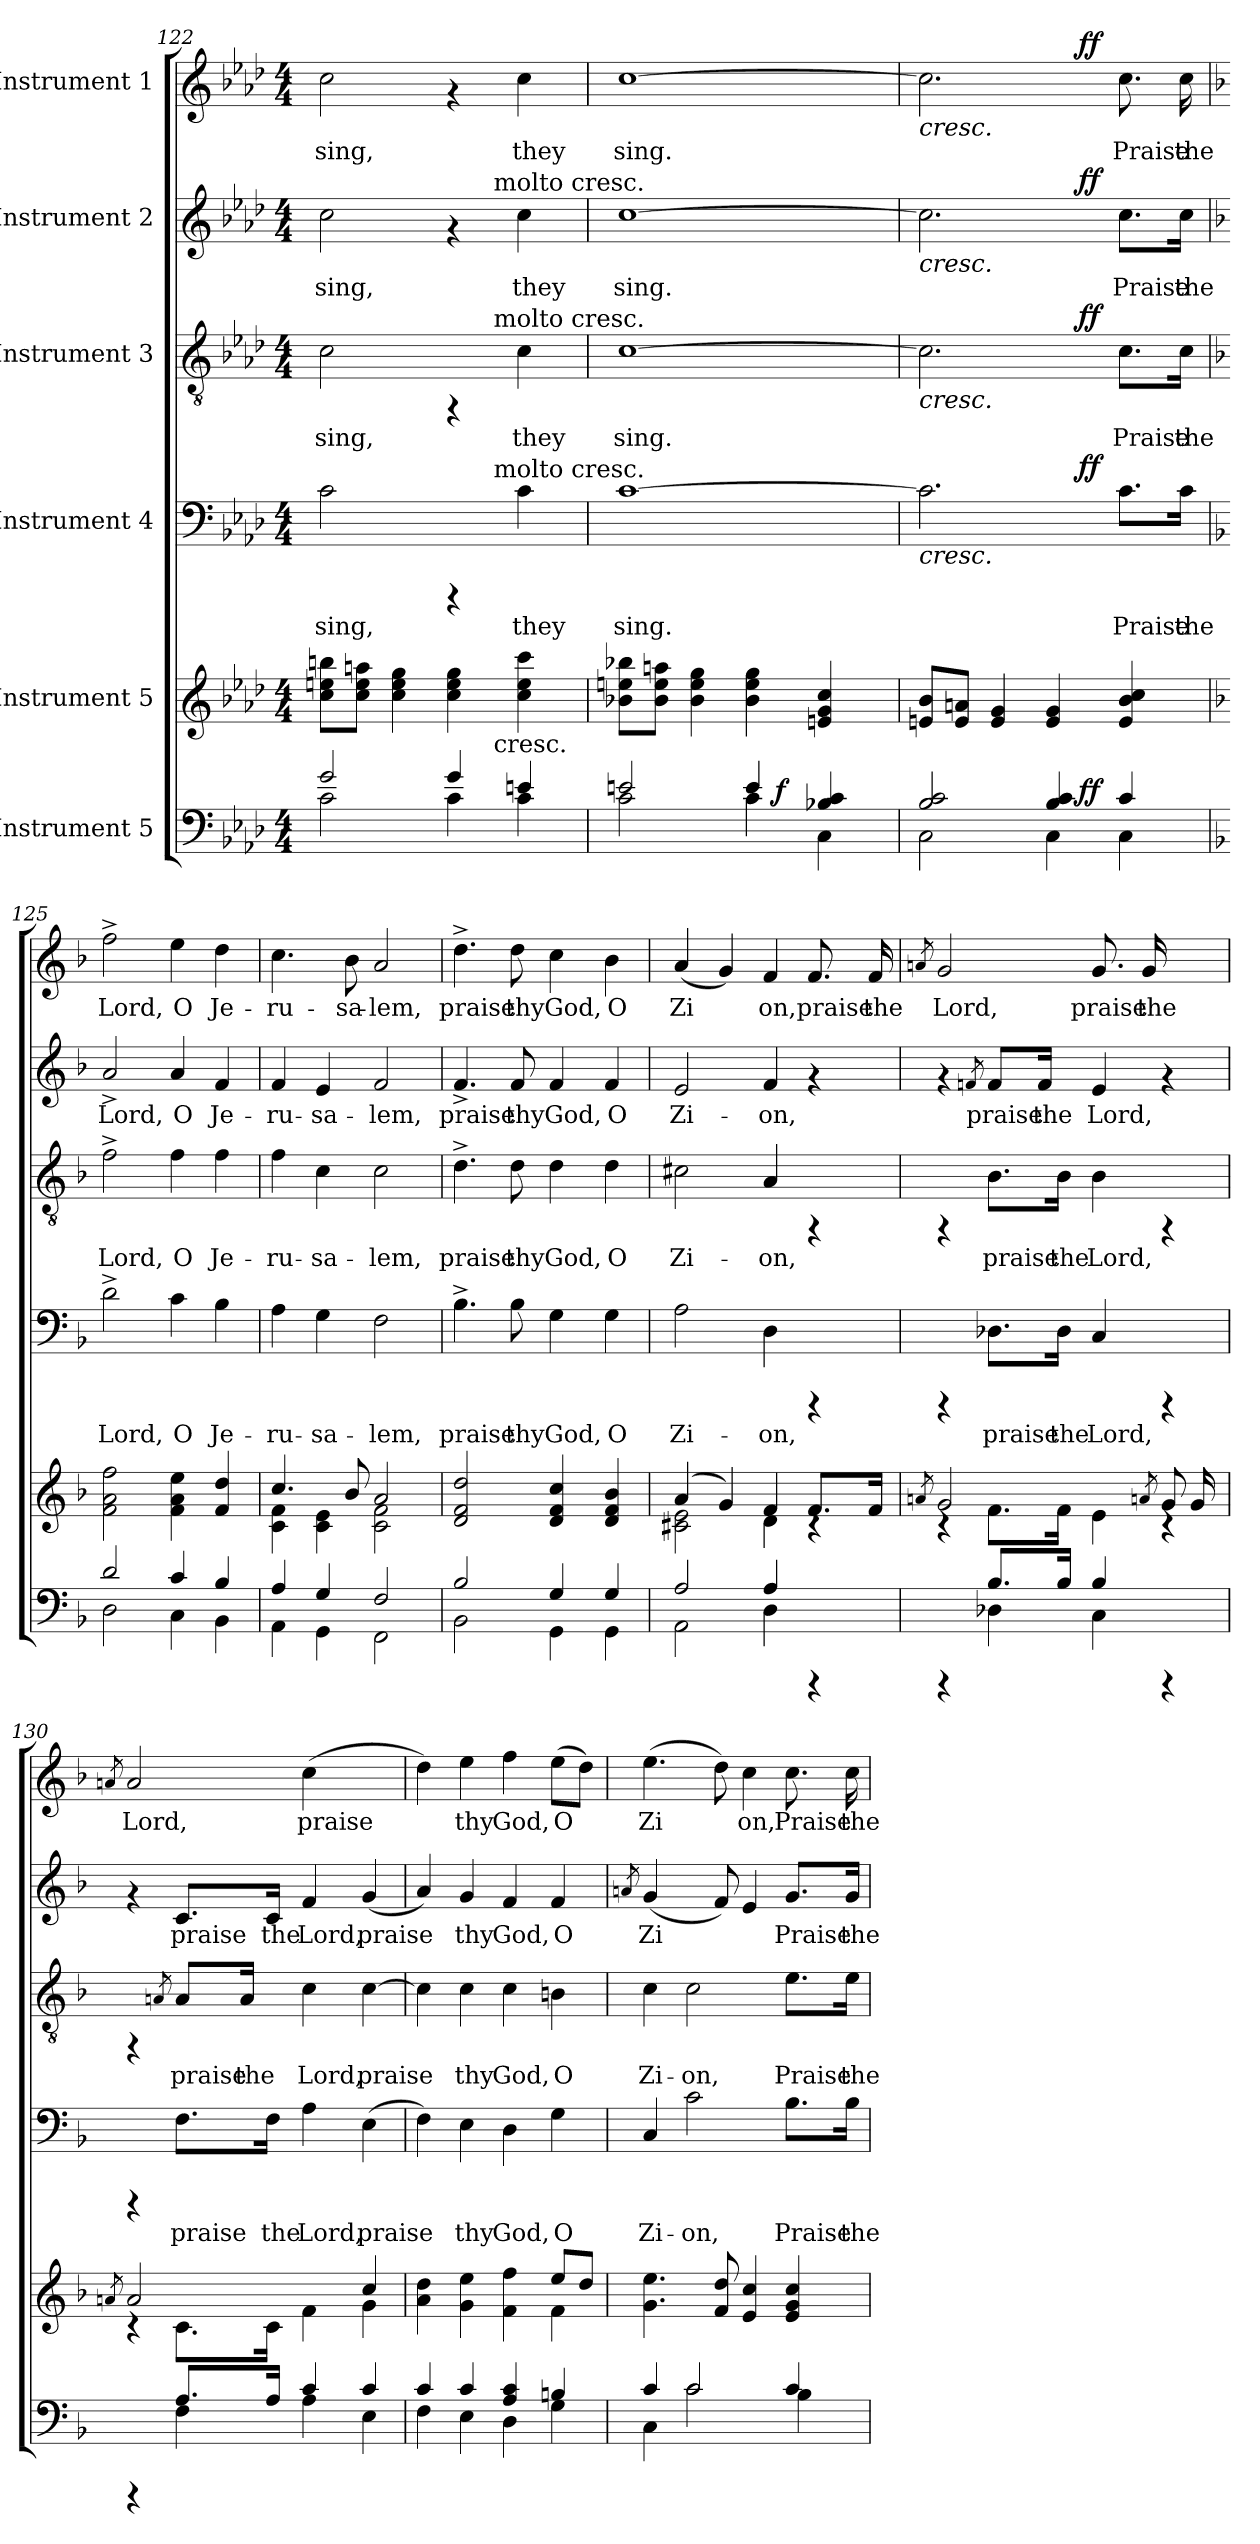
**kern	**dynam	**kern	**kern	**text	**dynam	**kern	**text	**dynam	**kern	**text	**dynam	**kern	**text	**dynam
*part6	*part6	*part5	*part4	*part4	*part4	*part3	*part3	*part3	*part2	*part2	*part2	*part1	*part1	*part1
*staff6	*staff6	*staff5	*staff4	*staff4	*staff4	*staff3	*staff3	*staff3	*staff2	*staff2	*staff2	*staff1	*staff1	*staff1
*I"Instrument 5	*	*I"Instrument 5	*I"Instrument 4	*	*	*I"Instrument 3	*	*	*I"Instrument 2	*	*	*I"Instrument 1	*	*
*clefF4	*	*clefG2	*clefF4	*	*	*clefGv2	*	*	*clefG2	*	*	*clefG2	*	*
*k[b-e-a-d-]	*	*k[b-e-a-d-]	*k[b-e-a-d-]	*	*	*k[b-e-a-d-]	*	*	*k[b-e-a-d-]	*	*	*k[b-e-a-d-]	*	*
*A-:	*	*A-:	*A-:	*	*	*A-:	*	*	*A-:	*	*	*A-:	*	*
*M4/4	*	*M4/4	*M4/4	*	*	*M4/4	*	*	*M4/4	*	*	*M4/4	*	*
=122	=122	=122	=122	=122	=122	=122	=122	=122	=122	=122	=122	=122	=122	=122
*^	*	*	*	*	*	*	*	*	*	*	*	*	*	*
!	!	!	!	!	!LO:LY:b:cj	!	!	!LO:LY:b:cj	!	!	!LO:LY:b:cj	!	!	!LO:LY:b:cj	!
*	*	*	*^	*^	*	*	*^	*	*	*^	*	*	*	*	*
2g/	2c\	.	8een\ 8cc\ 8bbn\L	2ryy	2c\	2ryy	sing,	.	2c\	2ryy	sing,	.	2cc\	2ryy	sing,	.	2cc\	sing,	.
.	.	.	8aan\ 8ee\ 8cc\J	.	.	.	.	.	.	.	.	.	.	.	.	.	.	.	.
.	.	.	4gg\ 4ee\ 4cc\	.	.	.	.	.	.	.	.	.	.	.	.	.	.	.	.
4g/	4c\	.	4gg\ 4ee\ 4cc\	8.ryy	4rCCC	8.ryy	.	.	4rFF	8.ryy	.	.	4rf	8.ryy	.	.	4rf	.	.
!	!	!	!	!	!	!	!	!	!	!	!	!	!	!LO:TX:a:t=molto cresc.	!	!	!	!	!
!	!	!	!	!	!	!	!	!	!	!LO:TX:a:t=molto cresc.	!	!	!	!	!	!	!	!	!
!	!	!	!	!	!	!LO:TX:a:t=molto cresc.	!	!	!	!	!	!	!	!	!	!	!	!	!
!	!	!	!	!LO:TX:b:t=cresc.	!	!	!	!	!	!	!	!	!	!	!	!	!	!	!
.	.	.	.	4ryy	.	4ryy	.	.	.	4ryy	.	.	.	4ryy	.	.	.	.	.
!	!	!	!	!	!	!	!LO:LY:b:cj	!	!	!	!LO:LY:b:cj	!	!	!	!LO:LY:b:cj	!	!	!LO:LY:b:cj	!
4en/	4c\	.	4ccc\ 4ee\ 4cc\	.	4c\	.	they	.	4c\	.	they	.	4cc\	.	they	.	4cc\	they	.
.	.	.	.	16ryy	.	16ryy	.	.	.	16ryy	.	.	.	16ryy	.	.	.	.	.
=123	=123	=123	=123	=123	=123	=123	=123	=123	=123	=123	=123	=123	=123	=123	=123	=123	=123	=123	=123
!	!	!	!	!	!	!	!LO:LY:b:cj	!	!	!	!LO:LY:b:cj	!	!	!	!LO:LY:b:cj	!	!	!LO:LY:b:cj	!
*	*	*	*v	*v	*	*	*	*	*v	*v	*	*	*v	*v	*	*	*	*	*
*	*^	*	*	*v	*v	*	*	*	*	*	*	*	*	*	*	*
2en/	2c\	2ryy	.	8een\ 8b-X\ 8bb-X\L	[<1c	sing.	.	[<1c	sing.	.	[<1cc	sing.	.	[<1cc	sing.	.
.	.	.	.	8aan\ 8ee\ 8b-\J	.	.	.	.	.	.	.	.	.	.	.	.
.	.	.	.	4gg\ 4ee\ 4b-\	.	.	.	.	.	.	.	.	.	.	.	.
4e/	4c\	16.ryy	.	4gg\ 4ee\ 4b-\	.	.	.	.	.	.	.	.	.	.	.	.
!	!	!	!LO:DY:a	!	!	!	!	!	!	!	!	!	!	!	!	!
.	.	4ryy	f	.	.	.	.	.	.	.	.	.	.	.	.	.
4B-X/ 4c/	4C\	.	.	4cc/ 4g/ 4en/	.	.	.	.	.	.	.	.	.	.	.	.
.	.	8ryy	.	.	.	.	.	.	.	.	.	.	.	.	.	.
.	.	32ryy	.	.	.	.	.	.	.	.	.	.	.	.	.	.
!!LO:LB:g=z
=124	=124	=124	=124	=124	=124	=124	=124	=124	=124	=124	=124	=124	=124	=124	=124	=124
!	!	!	!	!	!	!LO:LY:b:cj	!LO:HP:b	!	!LO:LY:b:cj	!LO:HP:b	!	!LO:LY:b:cj	!LO:HP:b	!	!LO:LY:b:cj	!LO:HP:b
*	*	*	*	*	*^	*	*	*^	*	*	*^	*	*	*^	*	*
2B-/ 2c/	2C\	2ryy	.	8en/ 8b-/L	2.c\]	2ryy	.	<	2.c\]	2ryy	.	<	2.cc\]	2ryy	.	<	2.cc\]	2ryy	.	<
.	.	.	.	8e/ 8an/J	.	.	.	.	.	.	.	.	.	.	.	.	.	.	.	.
.	.	.	.	4g/ 4e/	.	.	.	.	.	.	.	.	.	.	.	.	.	.	.	.
4B-/ 4c/	4C\	16..ryy	.	4g/ 4e/	.	16..ryy	.	.	.	16..ryy	.	.	.	16..ryy	.	.	.	16..ryy	.	.
!	!	!	!LO:DY:a	!	!	!	!	!LO:DY:a	!	!	!	!LO:DY:a	!	!	!	!LO:DY:a	!	!	!	!LO:DY:a
.	.	4ryy	ff	.	.	4ryy	.	ff	.	4ryy	.	ff	.	4ryy	.	ff	.	4ryy	.	ff
!	!	!	!	!	!	!	!LO:LY:b:cj	!	!	!	!LO:LY:b:cj	!	!	!	!LO:LY:b:cj	!	!	!	!LO:LY:b:cj	!
4c/	4C\	.	.	4b-/ 4e/ 4cc/	8.c\L	.	Praise	[	8.c\L	.	Praise	[	8.cc\L	.	Praise	[	8.cc\	.	Praise	[
.	.	8ryy	.	.	.	8ryy	.	.	.	8ryy	.	.	.	8ryy	.	.	.	8ryy	.	.
!	!	!	!	!	!	!	!LO:LY:b:cj	!	!	!	!LO:LY:b:cj	!	!	!	!LO:LY:b:cj	!	!	!	!LO:LY:b:cj	!
.	.	.	.	.	16c\Jk	.	the	.	16c\Jk	.	the	.	16cc\Jk	.	the	.	16cc\	.	the	.
.	.	64ryy	.	.	.	64ryy	.	.	.	64ryy	.	.	.	64ryy	.	.	.	64ryy	.	.
*	*	*	*	*	*v	*v	*	*	*	*	*	*	*v	*v	*	*	*v	*v	*	*
*v	*v	*v	*	*	*	*	*	*v	*v	*	*	*	*	*	*	*	*
=125!	=125!	=125!	=125!	=125!	=125!	=125!	=125!	=125!	=125!	=125!	=125!	=125!	=125!	=125!
*k[b-]	*	*k[b-]	*k[b-]	*	*	*k[b-]	*	*	*k[b-]	*	*	*k[b-]	*	*
*F:	*	*F:	*F:	*	*	*F:	*	*	*F:	*	*	*F:	*	*
*^	*	*	*^	*	*	*^	*	*	*^	*	*	*^	*	*
*	*^	*	*	*	*	*	*	*	*	*	*	*	*	*	*	*	*	*	*
!	!	!	!	!	!	!	!LO:LY:b:cj	!	!	!	!LO:LY:b:cj	!	!	!	!LO:LY:b:cj	!	!	!	!LO:LY:b:cj	!
*	*	*	*	*	*v	*v	*	*	*	*	*	*	*v	*v	*	*	*v	*v	*	*
*	*v	*v	*	*	*	*	*	*v	*v	*	*	*	*	*	*	*	*
2d/	2D\	.	2ff\ 2a\ 2f\	2d^>\	Lord,	.	2f^>\	Lord,	.	2a^>/	Lord,	.	2ff^>\	Lord,	.
!	!	!	!	!	!LO:LY:b:cj	!	!	!LO:LY:b:cj	!	!	!LO:LY:b:cj	!	!	!LO:LY:b:cj	!
4c/	4C\	.	4ee\ 4f\ 4a\	4c\	O	.	4f\	O	.	4a/	O	.	4ee\	O	.
!	!	!	!	!	!LO:LY:b:cj	!	!	!LO:LY:b:cj	!	!	!LO:LY:b:cj	!	!	!LO:LY:b:cj	!
4B-/	4BB-\	.	4dd/ 4f/	4B-\	Je-	.	4f\	Je-	.	4f/	Je-	.	4dd\	Je-	.
=126	=126	=126	=126	=126	=126	=126	=126	=126	=126	=126	=126	=126	=126	=126	=126
*	*	*	*^	*	*	*	*	*	*	*	*	*	*	*	*
!	!	!	!	!	!	!LO:LY:b:cj	!	!	!LO:LY:b:cj	!	!	!LO:LY:b:cj	!	!	!LO:LY:b:cj	!
4A/	4AA\	.	4.cc/	4f\ 4c\	4A\	-ru-	.	4f\	-ru-	.	4f/	-ru-	.	4.cc\	-ru-	.
!	!	!	!	!	!	!LO:LY:b:cj	!	!	!LO:LY:b:cj	!	!	!LO:LY:b:cj	!	!	!	!
4G/	4GG\	.	.	4e\ 4c\	4G\	-sa-	.	4c\	-sa-	.	4e/	-sa-	.	.	.	.
!	!	!	!	!	!	!	!	!	!	!	!	!	!	!	!LO:LY:b:cj	!
.	.	.	8b-/	.	.	.	.	.	.	.	.	.	.	8b-\	-sa-	.
!	!	!	!	!	!	!LO:LY:b:cj	!	!	!LO:LY:b:cj	!	!	!LO:LY:b:cj	!	!	!LO:LY:b:cj	!
2F/	2FF\	.	2a/	2f\ 2c\	2F\	-lem,	.	2c\	-lem,	.	2f/	-lem,	.	2a/	-lem,	.
=127	=127	=127	=127	=127	=127	=127	=127	=127	=127	=127	=127	=127	=127	=127	=127	=127
!	!	!	!	!	!	!LO:LY:b:cj	!	!	!LO:LY:b:cj	!	!	!LO:LY:b:cj	!	!	!LO:LY:b:cj	!
*	*	*	*v	*v	*	*	*	*	*	*	*	*	*	*	*	*
2B-/	2BB-\	.	2dd/ 2f/ 2d/	4.B-^>\	praise	.	4.d^>\	praise	.	4.f^</	praise	.	4.dd^>\	praise	.
!	!	!	!	!	!LO:LY:b:cj	!	!	!LO:LY:b:cj	!	!	!LO:LY:b:cj	!	!	!LO:LY:b:cj	!
.	.	.	.	8B-\	thy	.	8d\	thy	.	8f/	thy	.	8dd\	thy	.
!	!	!	!	!	!LO:LY:b:cj	!	!	!LO:LY:b:cj	!	!	!LO:LY:b:cj	!	!	!LO:LY:b:cj	!
4G/	4GG\	.	4cc/ 4d/ 4f/	4G\	God,	.	4d\	God,	.	4f/	God,	.	4cc\	God,	.
!	!	!	!	!	!LO:LY:b:cj	!	!	!LO:LY:b:cj	!	!	!LO:LY:b:cj	!	!	!LO:LY:b:cj	!
4G/	4GG\	.	4b-/ 4f/ 4d/	4G\	O	.	4d\	O	.	4f/	O	.	4b-\	O	.
=128	=128	=128	=128	=128	=128	=128	=128	=128	=128	=128	=128	=128	=128	=128	=128
*	*	*	*^	*	*	*	*	*	*	*	*	*	*	*	*
!	!	!	!	!	!	!LO:LY:b:cj	!	!	!LO:LY:b:cj	!	!	!LO:LY:b:cj	!	!	!LO:LY:b:cj	!
2A/	2AA\	.	(>4a/	2e\ 2c#X\	2A\	Zi-	.	2c#X\	Zi-	.	2e/	Zi-	.	(<4a/	Zi-	.
!	!	!	!	!	!	!	!	!	!	!	!	!	!	!	!LO:LY:b:cj	!
.	.	.	4g/)	.	.	.	.	.	.	.	.	.	.	4g/)	--	.
!	!	!	!	!	!	!LO:LY:b:cj	!	!	!LO:LY:b:cj	!	!	!LO:LY:b:cj	!	!	!LO:LY:b:cj	!
4A/	4D\	.	4f/	4d\	4D\	-on,	.	4A/	-on,	.	4f/	-on,	.	4f/	-on,	.
!	!	!	!	!	!	!	!	!	!	!	!	!	!	!	!LO:LY:b:cj	!
4rCCC	4ryy	.	8.f/L	4rB	4rCCC	.	.	4rFF	.	.	4rf	.	.	8.f/	praise	.
!	!	!	!	!	!	!	!	!	!	!	!	!	!	!	!LO:LY:b:cj	!
.	.	.	16f/J	.	.	.	.	.	.	.	.	.	.	16f/	the	.
!!LO:PB:g=z
=129	=129	=129	=129	=129	=129	=129	=129	=129	=129	=129	=129	=129	=129	=129	=129	=129
.	.	.	8qan/	.	.	.	.	.	.	.	.	.	.	8qan/	.	.
!	!	!	!	!	!	!	!	!	!	!	!	!	!	!	!LO:LY:b:cj	!
4rCCC	4ryy	.	2g/	4rB	4rCCC	.	.	4rFF	.	.	4rf	.	.	2g/	Lord,	.
.	.	.	.	.	.	.	.	.	.	.	8qfn/	.	.	.	.	.
!	!	!	!	!	!	!LO:LY:b:cj	!	!	!LO:LY:b:cj	!	!	!LO:LY:b:cj	!	!	!	!
8.B-/L	4D-X\	.	.	8.f\L	8.D-X\L	praise	.	8.B-\L	praise	.	8f/L	praise	.	.	.	.
!	!	!	!	!	!	!	!	!	!	!	!	!LO:LY:b:cj	!	!	!	!
.	.	.	.	.	.	.	.	.	.	.	16f/Jk	the	.	.	.	.
!	!	!	!	!	!	!LO:LY:b:cj	!	!	!LO:LY:b:cj	!	!	!	!	!	!	!
16B-/J	.	.	.	16f\J	16D-\Jk	the	.	16B-\Jk	the	.	16ryy	.	.	.	.	.
!	!	!	!	!	!	!LO:LY:b:cj	!	!	!LO:LY:b:cj	!	!	!LO:LY:b:cj	!	!	!LO:LY:b:cj	!
4B-/	4C\	.	4ryy	4e\	4C/	Lord,	.	4B-\	Lord,	.	4e/	Lord,	.	8.g/	praise	.
!	!	!	!	!	!	!	!	!	!	!	!	!	!	!	!LO:LY:b:cj	!
.	.	.	.	.	.	.	.	.	.	.	.	.	.	16g/	the	.
.	.	.	8qan/	.	.	.	.	.	.	.	.	.	.	.	.	.
4rCCC	4ryy	.	8g/	4rB	4rCCC	.	.	4rFF	.	.	4rf	.	.	4ryy	.	.
.	.	.	16g/	.	.	.	.	.	.	.	.	.	.	.	.	.
.	.	.	16ryy	.	.	.	.	.	.	.	.	.	.	.	.	.
=130	=130	=130	=130	=130	=130	=130	=130	=130	=130	=130	=130	=130	=130	=130	=130	=130
.	.	.	8qan/	.	.	.	.	.	.	.	.	.	.	8qan/	.	.
!	!	!	!	!	!	!	!	!	!	!	!	!	!	!	!LO:LY:b:cj	!
4rCCC	4ryy	.	2a/	4rB	4rCCC	.	.	4rFF	.	.	4rf	.	.	2a/	Lord,	.
.	.	.	.	.	.	.	.	8qAn/	.	.	.	.	.	.	.	.
!	!	!	!	!	!	!LO:LY:b:cj	!	!	!LO:LY:b:cj	!	!	!LO:LY:b:cj	!	!	!	!
8.A/L	4F\	.	.	8.c\L	8.F\L	praise	.	8A/L	praise	.	8.c/L	praise	.	.	.	.
!	!	!	!	!	!	!	!	!	!LO:LY:b:cj	!	!	!	!	!	!	!
.	.	.	.	.	.	.	.	16A/Jk	the	.	.	.	.	.	.	.
!	!	!	!	!	!	!LO:LY:b:cj	!	!	!	!	!	!LO:LY:b:cj	!	!	!	!
16A/J	.	.	.	16c\J	16F\Jk	the	.	16ryy	.	.	16c/Jk	the	.	.	.	.
!	!	!	!	!	!	!LO:LY:b:cj	!	!	!LO:LY:b:cj	!	!	!LO:LY:b:cj	!	!	!LO:LY:b:cj	!
4c/	4A\	.	4ryy	4f\	4A\	Lord,	.	4c\	Lord,	.	4f/	Lord,	.	(>4cc\	praise	.
!	!	!	!	!	!	!LO:LY:b:cj	!	!	!LO:LY:b:cj	!	!	!LO:LY:b:cj	!	!	!	!
4c/	4E\	.	4cc/	4g\	(>4E\	praise	.	[>4c\	praise	.	(<4g/	praise	.	4ryy	.	.
=131	=131	=131	=131	=131	=131	=131	=131	=131	=131	=131	=131	=131	=131	=131	=131	=131
!	!	!	!	!	!	!LO:LY:b:cj	!	!	!LO:LY:b:cj	!	!	!LO:LY:b:cj	!	!	!LO:LY:b:cj	!
4c/	4F\	.	2.ryy	4dd\ 4a\	4F\)	.	.	4c\]	.	.	4a/)	.	.	4dd\)	.	.
!	!	!	!	!	!	!LO:LY:b:cj	!	!	!LO:LY:b:cj	!	!	!LO:LY:b:cj	!	!	!LO:LY:b:cj	!
4c/	4E\	.	.	4ee\ 4g\	4E\	thy	.	4c\	thy	.	4g/	thy	.	4ee\	thy	.
!	!	!	!	!	!	!LO:LY:b:cj	!	!	!LO:LY:b:cj	!	!	!LO:LY:b:cj	!	!	!LO:LY:b:cj	!
4c/ 4A/	4D\	.	.	4f\ 4ff\	4D\	God,	.	4c\	God,	.	4f/	God,	.	4ff\	God,	.
!	!	!	!	!	!	!LO:LY:b:cj	!	!	!LO:LY:b:cj	!	!	!LO:LY:b:cj	!	!	!LO:LY:b:cj	!
4Bn/	4G\	.	8ee/L	4f\	4G\	O	.	4Bn\	O	.	4f/	O	.	(>8ee\L	O	.
!	!	!	!	!	!	!	!	!	!	!	!	!	!	!	!LO:LY:b:cj	!
.	.	.	8dd/J	.	.	.	.	.	.	.	.	.	.	8dd\J)	.	.
*	*	*	*v	*v	*	*	*	*	*	*	*	*	*	*	*	*
=132	=132	=132	=132	=132	=132	=132	=132	=132	=132	=132	=132	=132	=132	=132	=132
.	.	.	.	.	.	.	.	.	.	8qan/	.	.	.	.	.
!	!	!	!	!	!LO:LY:b:cj	!	!	!LO:LY:b:cj	!	!	!LO:LY:b:cj	!	!	!LO:LY:b:cj	!
4c/	4C\	.	4.g\ 4.ee\	4C/	Zi-	.	4c\	Zi-	.	(<4g/	Zi-	.	(>4.ee\	Zi-	.
!	!	!	!	!	!LO:LY:b:cj	!	!	!LO:LY:b:cj	!	!	!	!	!	!	!
2c/	2c\	.	.	2c\	-on,	.	2c\	-on,	.	8ryy	.	.	.	.	.
!	!	!	!	!	!	!	!	!	!	!	!LO:LY:b:cj	!	!	!LO:LY:b:cj	!
.	.	.	8dd/ 8f/	.	.	.	.	.	.	8f/)	--	.	8dd\)	--	.
!	!	!	!	!	!	!	!	!	!	!	!	!	!	!LO:LY:b:cj	!
.	.	.	4cc/ 4e/	.	.	.	.	.	.	4e/	.	.	4cc\	-on,	.
!	!	!	!	!	!LO:LY:b:cj	!	!	!LO:LY:b:cj	!	!	!LO:LY:b:cj	!	!	!LO:LY:b:cj	!
4c/	4B-\	.	4cc/ 4e/ 4g/	8.B-\L	Praise	.	8.e\L	Praise	.	8.g/L	-Praise	.	8.cc\	Praise	.
!	!	!	!	!	!LO:LY:b:cj	!	!	!LO:LY:b:cj	!	!	!LO:LY:b:cj	!	!	!LO:LY:b:cj	!
.	.	.	.	16B-\Jk	the	.	16e\Jk	the	.	16g/Jk	the	.	16cc\	the	.
*v	*v	*	*	*	*	*	*	*	*	*	*	*	*	*	*
=	=	=	=	=	=	=	=	=	=	=	=	=	=	=
*-	*-	*-	*-	*-	*-	*-	*-	*-	*-	*-	*-	*-	*-	*-
